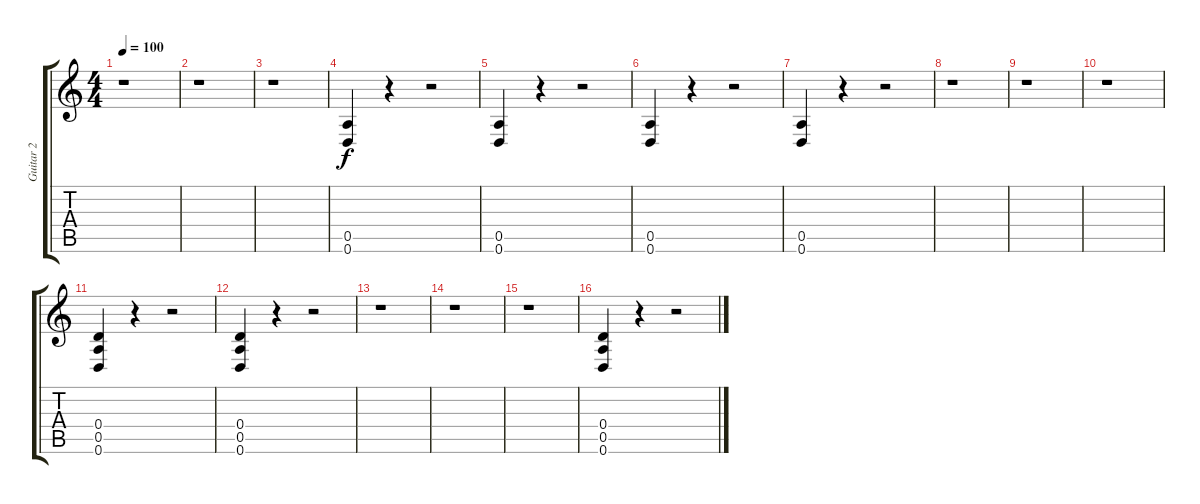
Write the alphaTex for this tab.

\track ("Guitar 2" "Guitar 2") {instrument distortionguitar}
\staff {score tabs}
\tuning (E4 B3 G3 D3 A2 D2) {hide}
\ts (4 4)
\tempo 100
\clef g2
\ks c
r.1{dy f} |
r.1 |
r.1 |
(0.5 0.6).4 r.4 r.2 |
(0.5 0.6).4 r.4 r.2 |
(0.5 0.6).4 r.4 r.2 |
(0.5 0.6).4 r.4 r.2 |
r.1 |
r.1 |
r.1 |
(0.4 0.5 0.6).4 r.4 r.2 |
(0.4 0.5 0.6).4 r.4 r.2 |
r.1 |
r.1 |
r.1 |
(0.4 0.5 0.6).4 r.4 r.2
